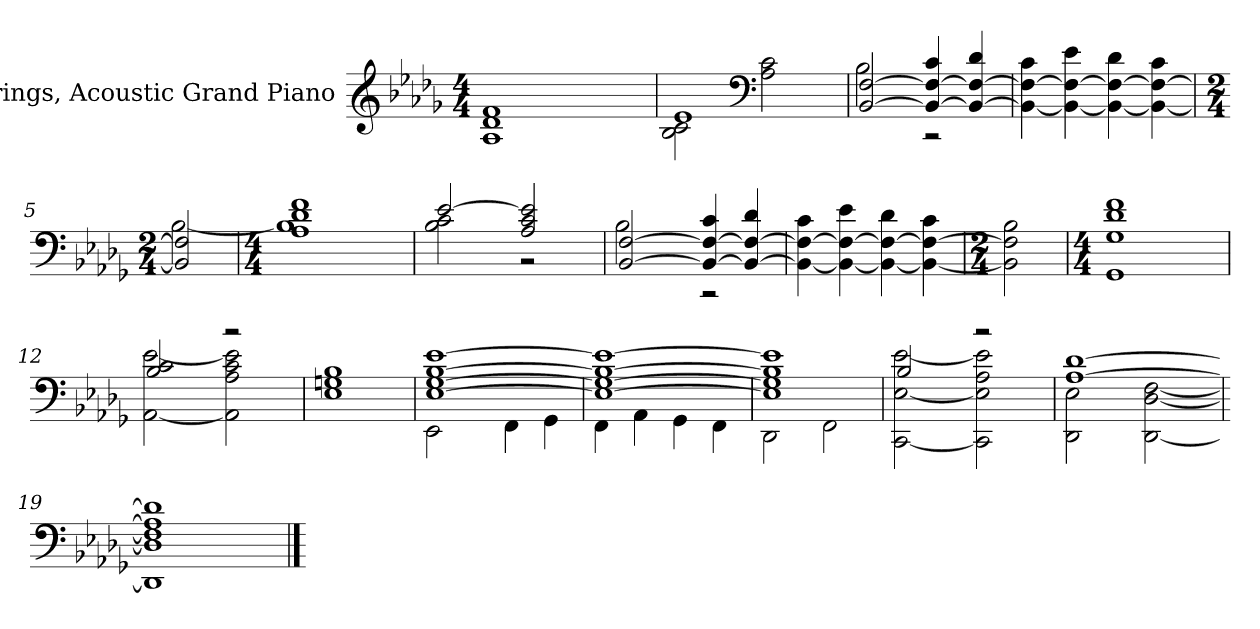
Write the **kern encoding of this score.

**kern
*part1
*staff1
*I"Strings, Acoustic Grand Piano
*I'St.
*clefG2
*k[b-e-a-d-g-]
*M4/4
*MM66
=1
*^
*	*^
*	*	*^
1A- 1d- 1f	4ryy	2ryy	2.ryy
*MM70	*	*	*
.	2.ryy	.	.
*MM71	*	*	*
.	.	2ryy	.
*MM73	*	*	*
.	.	.	4ryy
*MM75	*	*	*
=2	=2	=2	=2
1e-	2B-\ 2c\	4ryy	2.ryy
*MM77	*	*	*
.	.	2.ryy	.
*clefF4	*	*	*
*MM79	*	*	*
.	2A-\ 2c\	.	.
*MM80	*	*	*
.	.	.	4ryy
*	*v	*v	*v
=3	=3
[2BB-/ [2F/	2B-\
4BB-/_ 4F/_ 4c/	2r
4BB-/_ 4F/_ 4d-/	.
*v	*v
!!LO:LB:g=z
=4
4BB-\_ 4F\_ 4c\
4BB-\_ 4F\_ 4e-\
*MM73
4BB-\_ 4F\_ 4d-\
*MM59
4BB-\_ 4F\_ 4c\
*MM46
!!LO:PB:g=z
=5
*M2/4
*^
2BB-/] 2F/]	[2B-\
*v	*v
*MM61
=6
*M4/4
*MM63
*^
*	*^
1A- 1d- 1f	1B-]	4ryy
*MM80	*	*
.	.	2.ryy
*v	*v	*v
*MM77
!!LO:LB:g=z
=7
*MM76
*^
*	*^
*	*	*^
[2e-/	2B-\ 2c\	4ryy	2.ryy
*MM65	*	*	*
.	.	2.ryy	.
*MM54	*	*	*
2A-/ 2c/ 2e-/]	2r	.	.
*MM48	*	*	*
.	.	.	4ryy
*v	*v	*v	*v
*MM47
!!LO:PB:g=z
=8
*MM48
*^
*	*^
[2BB-/ [2F/	2B-\	4ryy
*MM75	*	*
.	.	2.ryy
*MM80	*	*
4BB-/_ 4F/_ 4c/	2r	.
4BB-/_ 4F/_ 4d-/	.	.
*v	*v	*v
!!LO:LB:g=z
=9
4BB-\_ 4F\_ 4c\
4BB-\_ 4F\_ 4e-\
*MM68
4BB-\_ 4F\_ 4d-\
*MM56
4BB-\_ 4F\_ 4c\
*MM41
!!LO:PB:g=z
=10
*M2/4
2BB-\] 2F\] 2B-\
*MM70
=11
*M4/4
*MM71
*^
1GG- 1G- 1d- 1f	4ryy
*MM80	*
.	2.ryy
!!LO:LB:g=z	!!
=12	=12
*^	*^
2B-/ 2c/	[2AA-\ [2e-\	4ryy	2.ryy
*MM76	*	*	*
.	.	2.ryy	.
*MM69	*	*	*
2r	2AA-\] 2A-\ 2c\ 2e-\]	.	.
*MM59	*	*	*
.	.	.	4ryy
*v	*v	*v	*v
*MM49
=13
1E- 1Gn 1B-
*MM52
!!LO:PB:g=z
=14
*MM53
*^
*	*^
[1E- [1G- [1B- [1e-	2EE-\	4ryy
*MM58	*	*
.	.	2.ryy
*MM63	*	*
.	4FF\	.
*MM69	*	*
.	4GG-\	.
*v	*v	*v
*MM80
!!LO:LB:g=z
=15
*^
1E-_ 1G-_ 1B-_ 1e-_	4FF\
*MM79	*
.	4AA-\
*MM73	*
.	4GG-\
*MM66	*
.	4FF\
*MM56	*
=16	=16
1E-] 1G-] 1B-] 1e-]	2DD-\
.	2FF\
*v	*v
*MM59
!!LO:PB:g=z
=17
*^
*	*^
*	*	*^
2B-/	[2CC\ [2E-\ [2e-\	4ryy	2.ryy
*MM65	*	*	*
.	.	2.ryy	.
*MM64	*	*	*
2r	2CC\] 2E-\] 2A-\ 2e-\]	.	.
*MM61	*	*	*
.	.	.	4ryy
*MM58	*	*	*
=18	=18	=18	=18
[1A- [1d-	2DD-\ 2E-\	4ryy	2.ryy
*MM57	*	*	*
.	.	2.ryy	.
*MM55	*	*	*
.	[2DD-\ [2D-\ [2F\	.	.
*MM52	*	*	*
.	.	.	4ryy
*MM50	*	*	*
=19	=19	=19	=19
*MM49	*	*	*
1A-] 1d-]	1DD-] 1D-] 1F]	4ryy	2.ryy
*MM48	*	*	*
.	.	2.ryy	.
*MM47	*	*	*
.	.	.	4ryy
*v	*v	*v	*v
*MM46
==
*-
